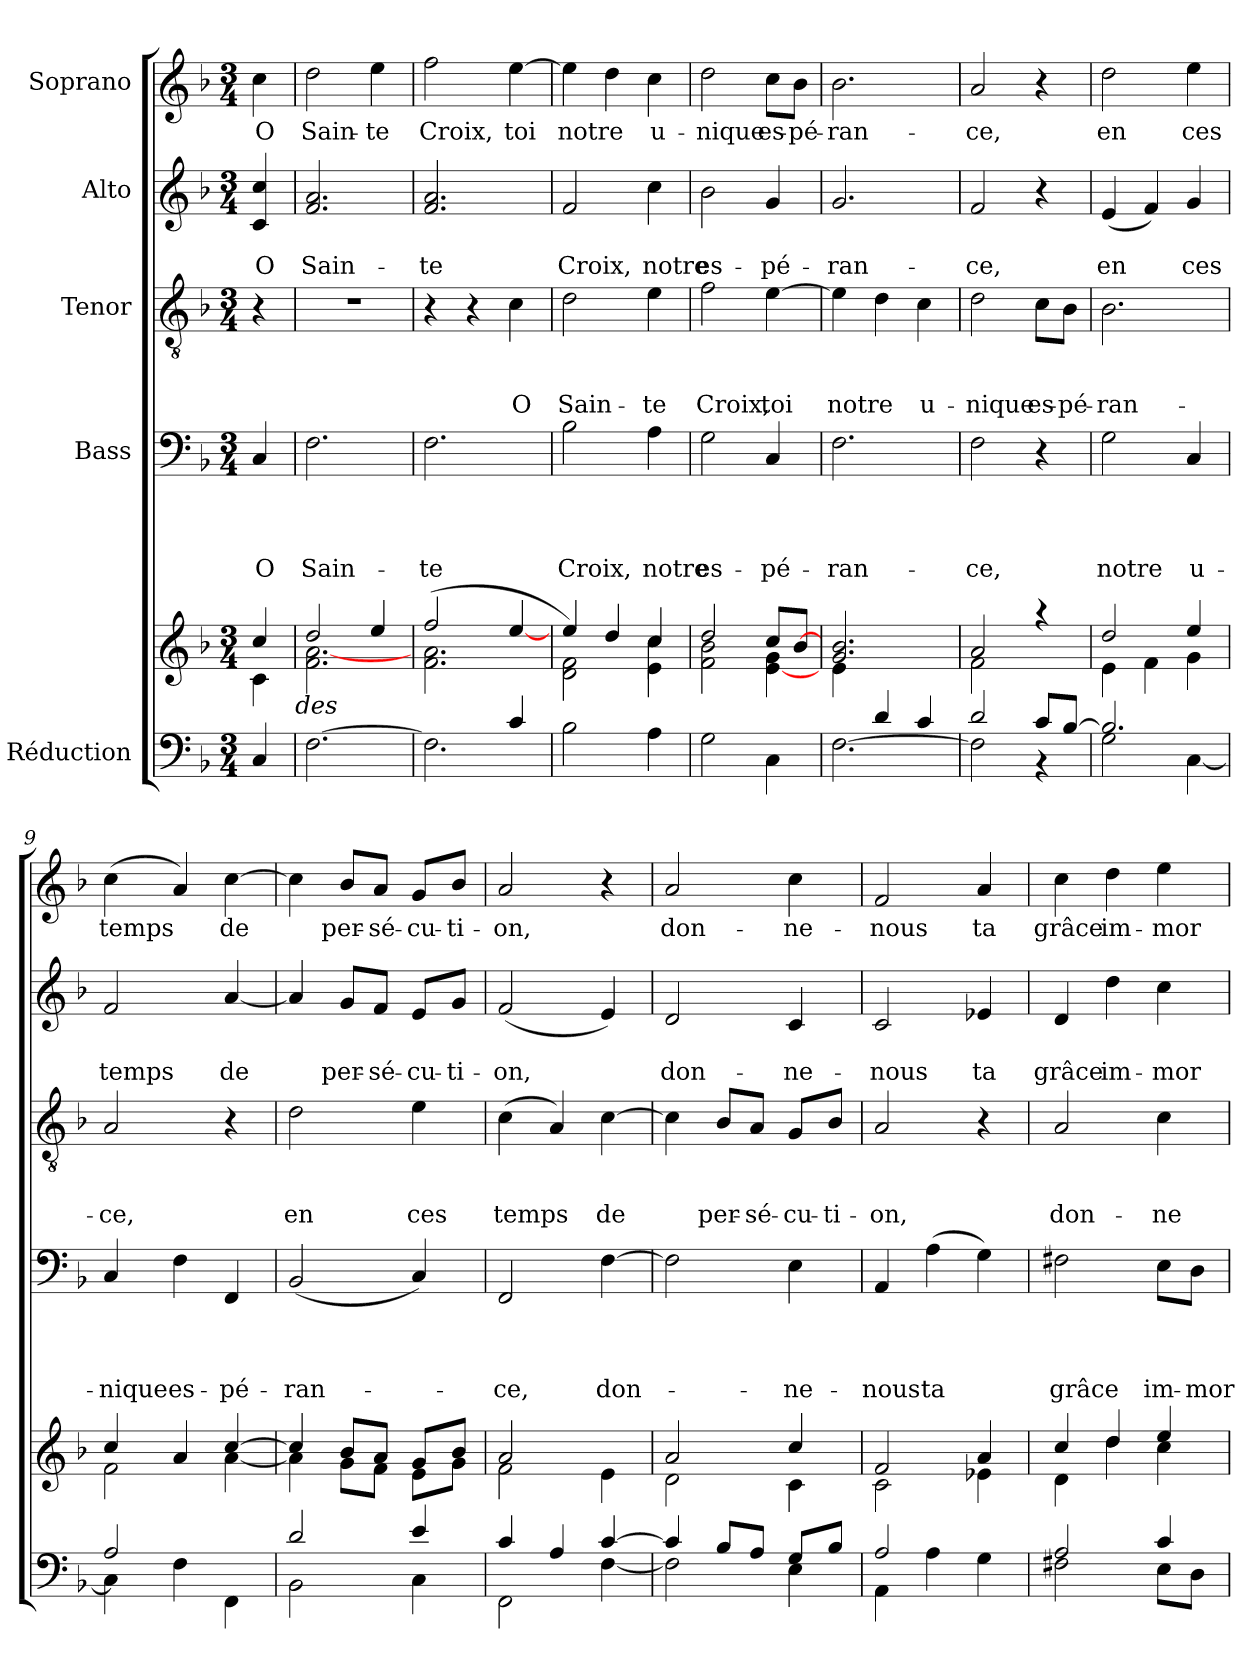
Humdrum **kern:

**kern	**kern	**kern	**text	**text	**text	**text	**kern	**text	**text	**text	**kern	**text	**text	**kern	**text
*part5	*part5	*part4	*part4	*part4	*part4	*part4	*part3	*part3	*part3	*part3	*part2	*part2	*part2	*part1	*part1
*staff6	*staff5	*staff4	*staff4	*staff4	*staff4	*staff4	*staff3	*staff3	*staff3	*staff3	*staff2	*staff2	*staff2	*staff1	*staff1
*I"Réduction	*	*I"Bass	*	*	*	*	*I"Tenor	*	*	*	*I"Alto	*	*	*I"Soprano	*
*clefF4	*clefG2	*clefF4	*	*	*	*	*clefGv2	*	*	*	*clefG2	*	*	*clefG2	*
*k[b-]	*k[b-]	*k[b-]	*	*	*	*	*k[b-]	*	*	*	*k[b-]	*	*	*k[b-]	*
*F:	*F:	*F:	*	*	*	*	*F:	*	*	*	*F:	*	*	*F:	*
*M3/4	*M3/4	*M3/4	*	*	*	*	*M3/4	*	*	*	*M3/4	*	*	*M3/4	*
=1	=1	=1	=1	=1	=1	=1	=1	=1	=1	=1	=1	=1	=1	=1	=1
*	*^	*	*	*	*	*	*	*	*	*	*	*	*	*	*
!	!	!	!	!	!	!	!LO:LY:b	!	!	!	!	!	!	!LO:LY:b	!	!LO:LY:b
4C/	4cc/	4c\	4C/	.	.	.	O	4r	.	.	.	4c/ 4cc/	.	O	4cc\	O
!	!	!LO:TX:b:i:t=des	!	!	!	!	!	!	!	!	!	!	!	!	!	!
=2	=2	=2	=2	=2	=2	=2	=2	=2	=2	=2	=2	=2	=2	=2	=2	=2
!	!	!	!	!	!	!	!LO:LY:b	!LO:N:vis=1	!	!	!	!	!	!LO:LY:b	!	!LO:LY:b
[>2.F\	2dd/	2.f\ [<2.a\	2.F\	.	.	.	Sain-	2.r	.	.	.	2.f/ 2.a/	.	Sain-	2dd\	Sain-
!	!	!	!	!	!	!	!	!	!	!	!	!	!	!	!	!LO:LY:b
.	4ee/	.	.	.	.	.	.	.	.	.	.	.	.	.	4ee\	-te
=3	=3	=3	=3	=3	=3	=3	=3	=3	=3	=3	=3	=3	=3	=3	=3	=3
*^	*	*	*	*	*	*	*	*	*	*	*	*	*	*	*	*
!	!	!	!	!	!	!	!	!LO:LY:b	!	!	!	!	!	!	!LO:LY:b	!	!LO:LY:b
2.F\]	2ryy	(2.f\ 2.a\	2ff/	2.F\	.	.	.	-te	4r	.	.	.	2.f/ 2.a/	.	-te	2ff\	Croix,
.	.	.	.	.	.	.	.	.	4r	.	.	.	.	.	.	.	.
!	!	!	!	!	!	!	!	!	!	!	!	!LO:LY:b	!	!	!	!	!LO:LY:b
.	4c/	.	[>4ee/	.	.	.	.	.	4c\	.	.	O	.	.	.	[>4ee\	toi
=4	=4	=4	=4	=4	=4	=4	=4	=4	=4	=4	=4	=4	=4	=4	=4	=4	=4
*	*	*	*^	*	*	*	*	*	*	*	*	*	*	*	*	*	*
!	!	!	!	!	!	!	!	!	!LO:LY:b	!	!	!	!LO:LY:b	!	!	!LO:LY:b	!	!LO:LY:b
*v	*v	*	*	*	*	*	*	*	*	*	*	*	*	*	*	*	*	*
2B-\	4ee/	2d\ 2f\)	2ryy	2B-\	.	.	.	Croix,	2d\	.	.	Sain-	2f/	.	Croix,	4ee\]	notre
.	4dd/	.	.	.	.	.	.	.	.	.	.	.	.	.	.	4dd\	.
!	!	!	!	!	!	!	!	!LO:LY:b	!	!	!	!LO:LY:b	!	!	!LO:LY:b	!	!LO:LY:b
4A\	4cc/	4e\	4cc\	4A\	.	.	.	notre	4e\	.	.	-te	4cc\	.	notre	4cc\	u-
=5	=5	=5	=5	=5	=5	=5	=5	=5	=5	=5	=5	=5	=5	=5	=5	=5	=5
!	!	!	!	!	!	!	!	!LO:LY:b	!	!	!	!LO:LY:b	!	!	!LO:LY:b	!	!LO:LY:b
*	*	*v	*v	*	*	*	*	*	*	*	*	*	*	*	*	*	*
2G\	2dd/	2f\ 2b-\	2G\	.	.	.	es-	2f\	.	.	Croix,	2b-\	.	es-	2dd\	-nique
!	!	!	!	!	!	!	!LO:LY:b	!	!	!	!LO:LY:b	!	!	!LO:LY:b	!	!LO:LY:b
4C\	8cc/L	[<4e\ 4g\	4C/	.	.	.	-pé-	[>4e\	.	.	toi	4g/	.	-pé-	8cc\L	es-
!	!	!	!	!	!	!	!	!	!	!	!	!	!	!	!	!LO:LY:b
.	[>8b-/J	.	.	.	.	.	.	.	.	.	.	.	.	.	8b-\J	-pé-
=6	=6	=6	=6	=6	=6	=6	=6	=6	=6	=6	=6	=6	=6	=6	=6	=6
*^	*	*	*	*	*	*	*	*	*	*	*	*	*	*	*	*
!	!	!	!	!	!	!	!	!LO:LY:b	!	!	!	!LO:LY:b	!	!	!LO:LY:b	!	!LO:LY:b:rj
[<2.F\	4ryy	4e\	2.g/ 2.b-/	2.F\	.	.	.	-ran-	4e\]	.	.	notre	2.g/	.	-ran-	2.b-\	-ran-
.	4d/	2ryy	.	.	.	.	.	.	4d\	.	.	.	.	.	.	.	.
!	!	!	!	!	!	!	!	!	!	!	!	!LO:LY:b	!	!	!	!	!
.	4c/	.	.	.	.	.	.	.	4c\	.	.	u-	.	.	.	.	.
=7	=7	=7	=7	=7	=7	=7	=7	=7	=7	=7	=7	=7	=7	=7	=7	=7	=7
!	!	!	!	!	!	!	!	!LO:LY:b	!	!	!	!LO:LY:b	!	!	!LO:LY:b	!	!LO:LY:b
2F\]	2d/	2a/	2f\	2F\	.	.	.	-ce,	2d\	.	.	-nique	2f/	.	-ce,	2a/	-ce,
!	!	!	!	!	!	!	!	!	!	!	!	!LO:LY:b	!	!	!	!	!
8c/L	4rAA	4raa	4ryy	4r	.	.	.	.	8c\L	.	.	es-	4r	.	.	4r	.
!	!	!	!	!	!	!	!	!	!	!	!	!LO:LY:b	!	!	!	!	!
[>8B-/J	.	.	.	.	.	.	.	.	8B-\J	.	.	-pé-	.	.	.	.	.
=8	=8	=8	=8	=8	=8	=8	=8	=8	=8	=8	=8	=8	=8	=8	=8	=8	=8
!	!	!	!	!	!	!	!	!LO:LY:b	!	!	!	!LO:LY:b:rj	!	!	!LO:LY:b	!	!LO:LY:b
2.B-/]	2G\	2dd/	4e\	2G\	.	.	.	notre	2.B-\	.	.	-ran-	(<4e/	.	en	2dd\	en
.	.	.	4f\	.	.	.	.	.	.	.	.	.	4f/)	.	.	.	.
!	!	!	!	!	!	!	!	!LO:LY:b	!	!	!	!	!	!	!LO:LY:b	!	!LO:LY:b
.	[<4C\	4ee/	4g\	4C/	.	.	.	u-	.	.	.	.	4g/	.	ces	4ee\	ces
=9	=9	=9	=9	=9	=9	=9	=9	=9	=9	=9	=9	=9	=9	=9	=9	=9	=9
!	!	!	!	!	!	!	!	!LO:LY:b	!	!	!	!LO:LY:b	!	!	!LO:LY:b	!	!LO:LY:b
2A/	4C\]	4cc/	2f\	4C/	.	.	.	-nique	2A/	.	.	-ce,	2f/	.	temps	(>4cc\	temps
!	!	!	!	!	!	!	!	!LO:LY:b	!	!	!	!	!	!	!	!	!
.	4F\	4a/	.	4F\	.	.	.	es-	.	.	.	.	.	.	.	4a/)	.
!	!	!	!	!	!	!	!	!LO:LY:b	!	!	!	!	!	!	!LO:LY:b	!	!LO:LY:b
4ryy	4FF\	[<4cc/	[<4a\	4FF/	.	.	.	-pé-	4r	.	.	.	[<4a/	.	de	[<4cc\	de
!!LO:LB:g=z
=10	=10	=10	=10	=10	=10	=10	=10	=10	=10	=10	=10	=10	=10	=10	=10	=10	=10
!	!	!	!	!	!	!	!	!LO:LY:b	!	!	!	!LO:LY:b	!	!	!	!	!
2d/	2BB-\	4cc/]	4a\]	(<2BB-/	.	.	.	-ran-	2d\	.	.	en	4a/]	.	.	4cc\]	.
!	!	!	!	!	!	!	!	!	!	!	!	!	!	!	!LO:LY:b	!	!LO:LY:b
.	.	8b-/L	8g\L	.	.	.	.	.	.	.	.	.	8g/L	.	per-	8b-/L	per-
!	!	!	!	!	!	!	!	!	!	!	!	!	!	!	!LO:LY:b	!	!LO:LY:b
.	.	8a/J	8f\J	.	.	.	.	.	.	.	.	.	8f/J	.	-sé-	8a/J	-sé-
!	!	!	!	!	!	!	!	!	!	!	!	!LO:LY:b	!	!	!LO:LY:b	!	!LO:LY:b
4e/	4C\	8g/L	8e\L	4C/)	.	.	.	.	4e\	.	.	ces	8e/L	.	-cu-	8g/L	-cu-
!	!	!	!	!	!	!	!	!	!	!	!	!	!	!	!LO:LY:b:rj	!	!LO:LY:b:rj
.	.	8b-/J	8g\J	.	.	.	.	.	.	.	.	.	8g/J	.	-ti-	8b-/J	-ti-
=11	=11	=11	=11	=11	=11	=11	=11	=11	=11	=11	=11	=11	=11	=11	=11	=11	=11
!	!	!	!	!	!	!	!	!LO:LY:b	!	!	!	!LO:LY:b	!	!	!LO:LY:b	!	!LO:LY:b
4c/	2FF\	2a/	2f\	2FF/	.	.	.	-ce,	(>4c\	.	.	temps	(<2f/	.	-on,	2a/	-on,
4A/	.	.	.	.	.	.	.	.	4A/)	.	.	.	.	.	.	.	.
!	!	!	!	!	!	!	!	!LO:LY:b	!	!	!	!LO:LY:b	!	!	!	!	!
[>4c/	[<4F\	4ryy	4e\	[>4F\	.	.	.	don-	[>4c\	.	.	de	4e/)	.	.	4r	.
=12	=12	=12	=12	=12	=12	=12	=12	=12	=12	=12	=12	=12	=12	=12	=12	=12	=12
!	!	!	!	!	!	!	!	!	!	!	!	!	!	!	!LO:LY:b	!	!LO:LY:b
4c/]	2F\]	2a/	2d\	2F\]	.	.	.	.	4c\]	.	.	.	2d/	.	don-	2a/	don-
!	!	!	!	!	!	!	!	!	!	!	!	!LO:LY:b	!	!	!	!	!
8B-/L	.	.	.	.	.	.	.	.	8B-/L	.	.	per-	.	.	.	.	.
!	!	!	!	!	!	!	!	!	!	!	!	!LO:LY:b	!	!	!	!	!
8A/J	.	.	.	.	.	.	.	.	8A/J	.	.	-sé-	.	.	.	.	.
!	!	!	!	!	!	!	!	!LO:LY:b	!	!	!	!LO:LY:b	!	!	!LO:LY:b	!	!LO:LY:b
8G/L	4E\	4cc/	4c\	4E\	.	.	.	-ne-	8G/L	.	.	-cu-	4c/	.	-ne-	4cc\	-ne-
!	!	!	!	!	!	!	!	!	!	!	!	!LO:LY:b:rj	!	!	!	!	!
8B-/J	.	.	.	.	.	.	.	.	8B-/J	.	.	-ti-	.	.	.	.	.
=13	=13	=13	=13	=13	=13	=13	=13	=13	=13	=13	=13	=13	=13	=13	=13	=13	=13
!	!	!	!	!	!	!	!	!LO:LY:b	!	!	!	!LO:LY:b	!	!	!LO:LY:b	!	!LO:LY:b
2A/	4AA\	2f/	2c\	4AA/	.	.	.	-nous	2A/	.	.	-on,	2c/	.	-nous	2f/	-nous
!	!	!	!	!	!	!	!	!LO:LY:b	!	!	!	!	!	!	!	!	!
.	4A\	.	.	(>4A\	.	.	.	ta	.	.	.	.	.	.	.	.	.
!	!	!	!	!	!	!	!	!	!	!	!	!	!	!	!LO:LY:b	!	!LO:LY:b
4ryy	4G\	4a/	4e-X\	4G\)	.	.	.	.	4r	.	.	.	4e-X/	.	ta	4a/	ta
=14	=14	=14	=14	=14	=14	=14	=14	=14	=14	=14	=14	=14	=14	=14	=14	=14	=14
!	!	!	!	!	!	!	!	!LO:LY:b	!	!	!	!LO:LY:b	!	!	!LO:LY:b	!	!LO:LY:b
2A/	2F#X\	4cc/	4d\	2F#X\	.	.	.	grâce	2A/	.	.	don-	4d/	.	grâce	4cc\	grâce
!	!	!	!	!	!	!	!	!	!	!	!	!	!	!	!LO:LY:b	!	!LO:LY:b
.	.	4dd/	4dd\	.	.	.	.	.	.	.	.	.	4dd\	.	im-	4dd\	im-
!	!	!	!	!	!	!	!	!LO:LY:b	!	!	!	!LO:LY:b	!	!	!LO:LY:b	!	!LO:LY:b
4c/	8E\L	4ee/	4cc\	8E\L	.	.	.	im-	4c\	.	.	-ne-	4cc\	.	-mor-	4ee\	-mor-
!	!	!	!	!	!	!	!	!LO:LY:b	!	!	!	!	!	!	!	!	!
.	8D\J	.	.	8D\J	.	.	.	-mor-	.	.	.	.	.	.	.	.	.
*v	*v	*	*	*	*	*	*	*	*	*	*	*	*	*	*	*	*
*	*v	*v	*	*	*	*	*	*	*	*	*	*	*	*	*	*
=	=	=	=	=	=	=	=	=	=	=	=	=	=	=	=
*-	*-	*-	*-	*-	*-	*-	*-	*-	*-	*-	*-	*-	*-	*-	*-
